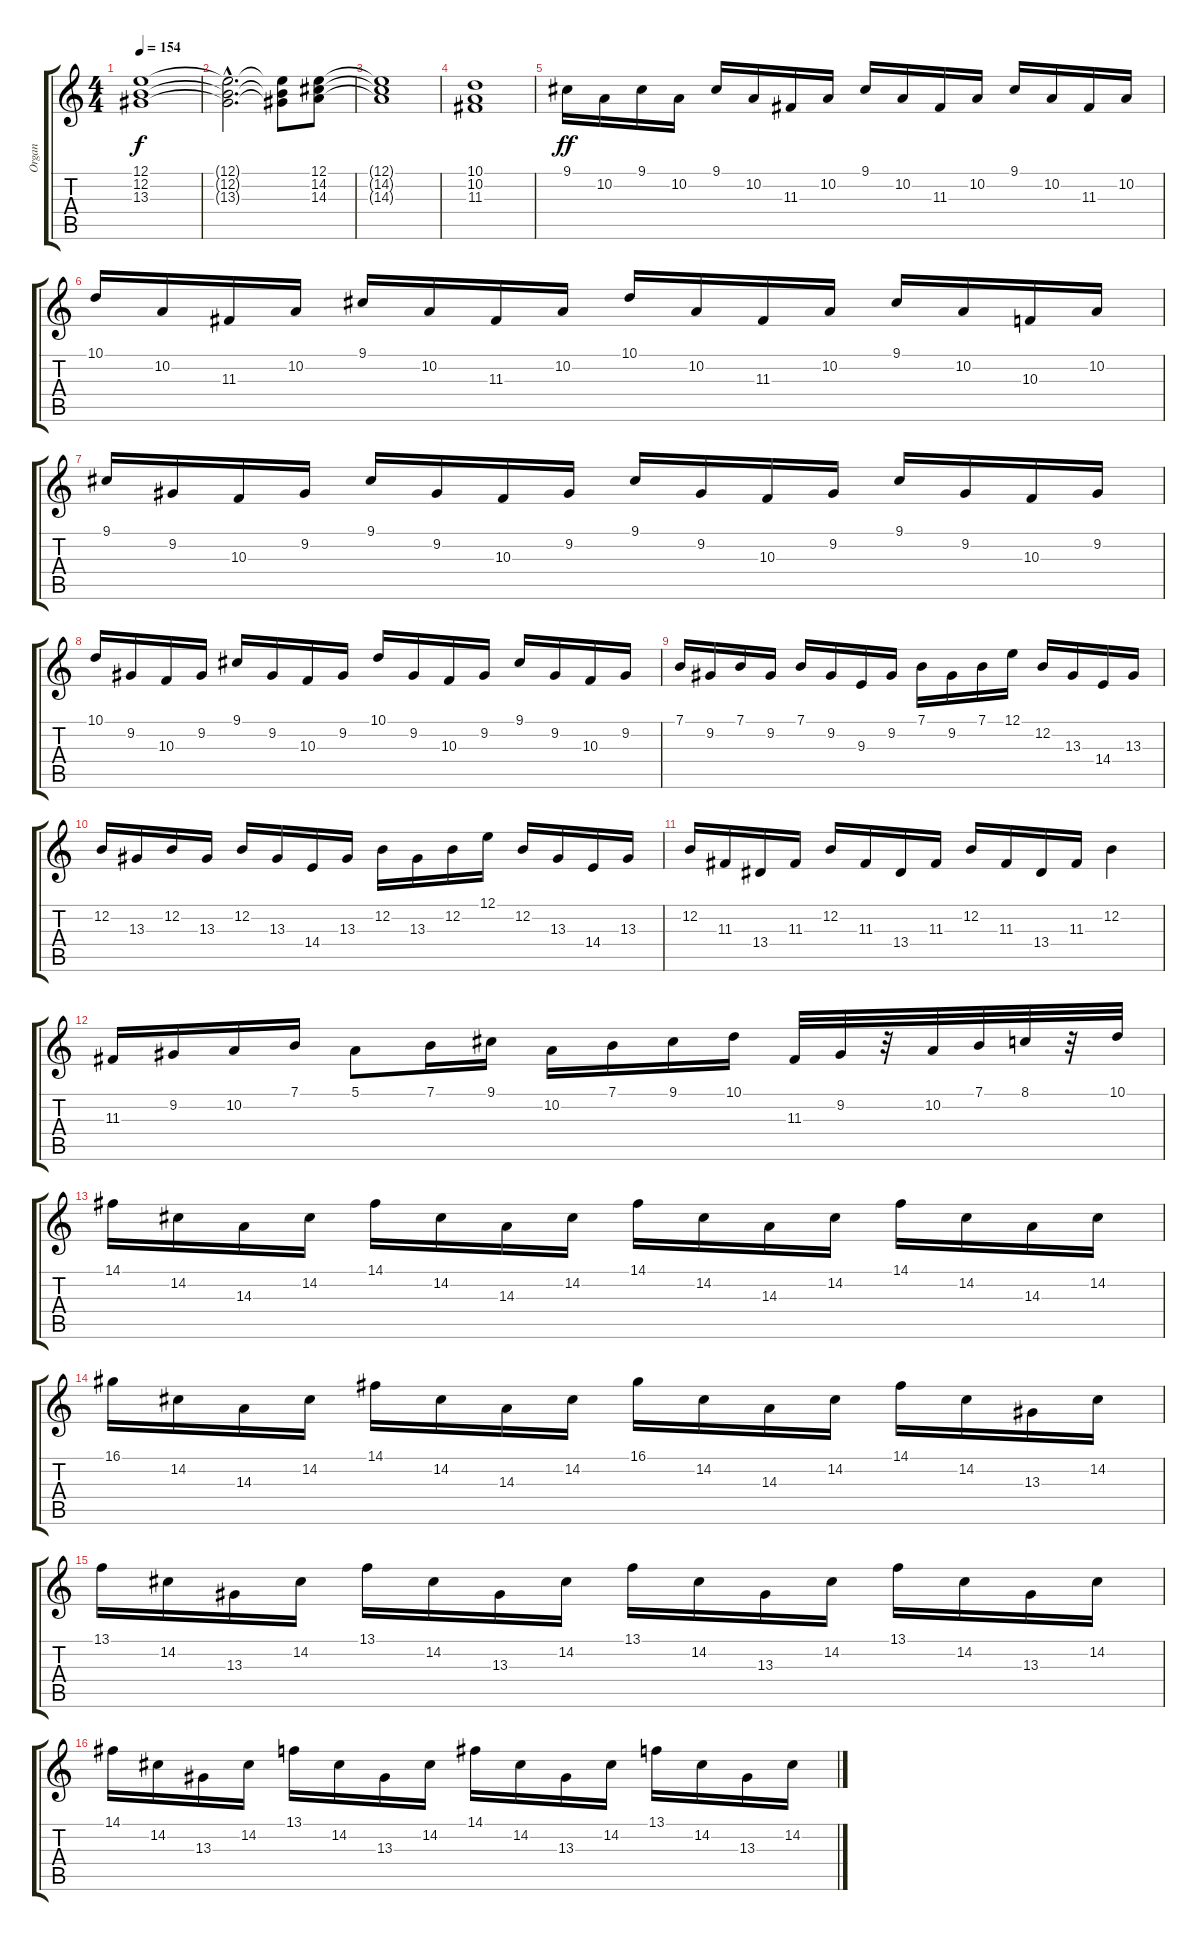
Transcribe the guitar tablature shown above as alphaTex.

\track ("Organ" "Organ") {instrument churchorgan}
\staff {score tabs}
\tuning (E4 B3 G3 D3 A2 E2) {hide}
\ts (4 4)
\tempo 154
\clef g2
\ks c
(12.1{t} 12.2{t} 13.3{t}).1{dy f} |
(12.1{hac t} 12.2{hac t} 13.3{hac t}).2{d} (12.1{t} 12.2{t} 13.3{t}).8 (12.1 14.2 14.3).8 |
(12.1{t} 14.2{t} 14.3{t}).1 |
(10.1 10.2 11.3).1 |
9.1.16{dy ff} 10.2.16 9.1.16 10.2.16 9.1.16 10.2.16 11.3.16 10.2.16 9.1.16 10.2.16 11.3.16 10.2.16 9.1.16 10.2.16 11.3.16 10.2.16 |
10.1.16 10.2.16 11.3.16 10.2.16 9.1.16 10.2.16 11.3.16 10.2.16 10.1.16 10.2.16 11.3.16 10.2.16 9.1.16 10.2.16 10.3.16 10.2.16 |
9.1.16 9.2.16 10.3.16 9.2.16 9.1.16 9.2.16 10.3.16 9.2.16 9.1.16 9.2.16 10.3.16 9.2.16 9.1.16 9.2.16 10.3.16 9.2.16 |
10.1.16 9.2.16 10.3.16 9.2.16 9.1.16 9.2.16 10.3.16 9.2.16 10.1.16 9.2.16 10.3.16 9.2.16 9.1.16 9.2.16 10.3.16 9.2.16 |
7.1.16 9.2.16 7.1.16 9.2.16 7.1.16 9.2.16 9.3.16 9.2.16 7.1.16 9.2.16 7.1.16 12.1.16 12.2.16 13.3.16 14.4.16 13.3.16 |
12.2.16 13.3.16 12.2.16 13.3.16 12.2.16 13.3.16 14.4.16 13.3.16 12.2.16 13.3.16 12.2.16 12.1.16 12.2.16 13.3.16 14.4.16 13.3.16 |
12.2.16 11.3.16 13.4.16 11.3.16 12.2.16 11.3.16 13.4.16 11.3.16 12.2.16 11.3.16 13.4.16 11.3.16 12.2.4 |
11.3.16 9.2.16 10.2.16 7.1.16 5.1.8 7.1.16 9.1.16 10.2.16 7.1.16 9.1.16 10.1.16 11.3.32 9.2.32 r.32 10.2.32 7.1.32 8.1.32 r.32 10.1.32 |
14.1.16 14.2.16 14.3.16 14.2.16 14.1.16 14.2.16 14.3.16 14.2.16 14.1.16 14.2.16 14.3.16 14.2.16 14.1.16 14.2.16 14.3.16 14.2.16 |
16.1.16 14.2.16 14.3.16 14.2.16 14.1.16 14.2.16 14.3.16 14.2.16 16.1.16 14.2.16 14.3.16 14.2.16 14.1.16 14.2.16 13.3.16 14.2.16 |
13.1.16 14.2.16 13.3.16 14.2.16 13.1.16 14.2.16 13.3.16 14.2.16 13.1.16 14.2.16 13.3.16 14.2.16 13.1.16 14.2.16 13.3.16 14.2.16 |
14.1.16 14.2.16 13.3.16 14.2.16 13.1.16 14.2.16 13.3.16 14.2.16 14.1.16 14.2.16 13.3.16 14.2.16 13.1.16 14.2.16 13.3.16 14.2.16
